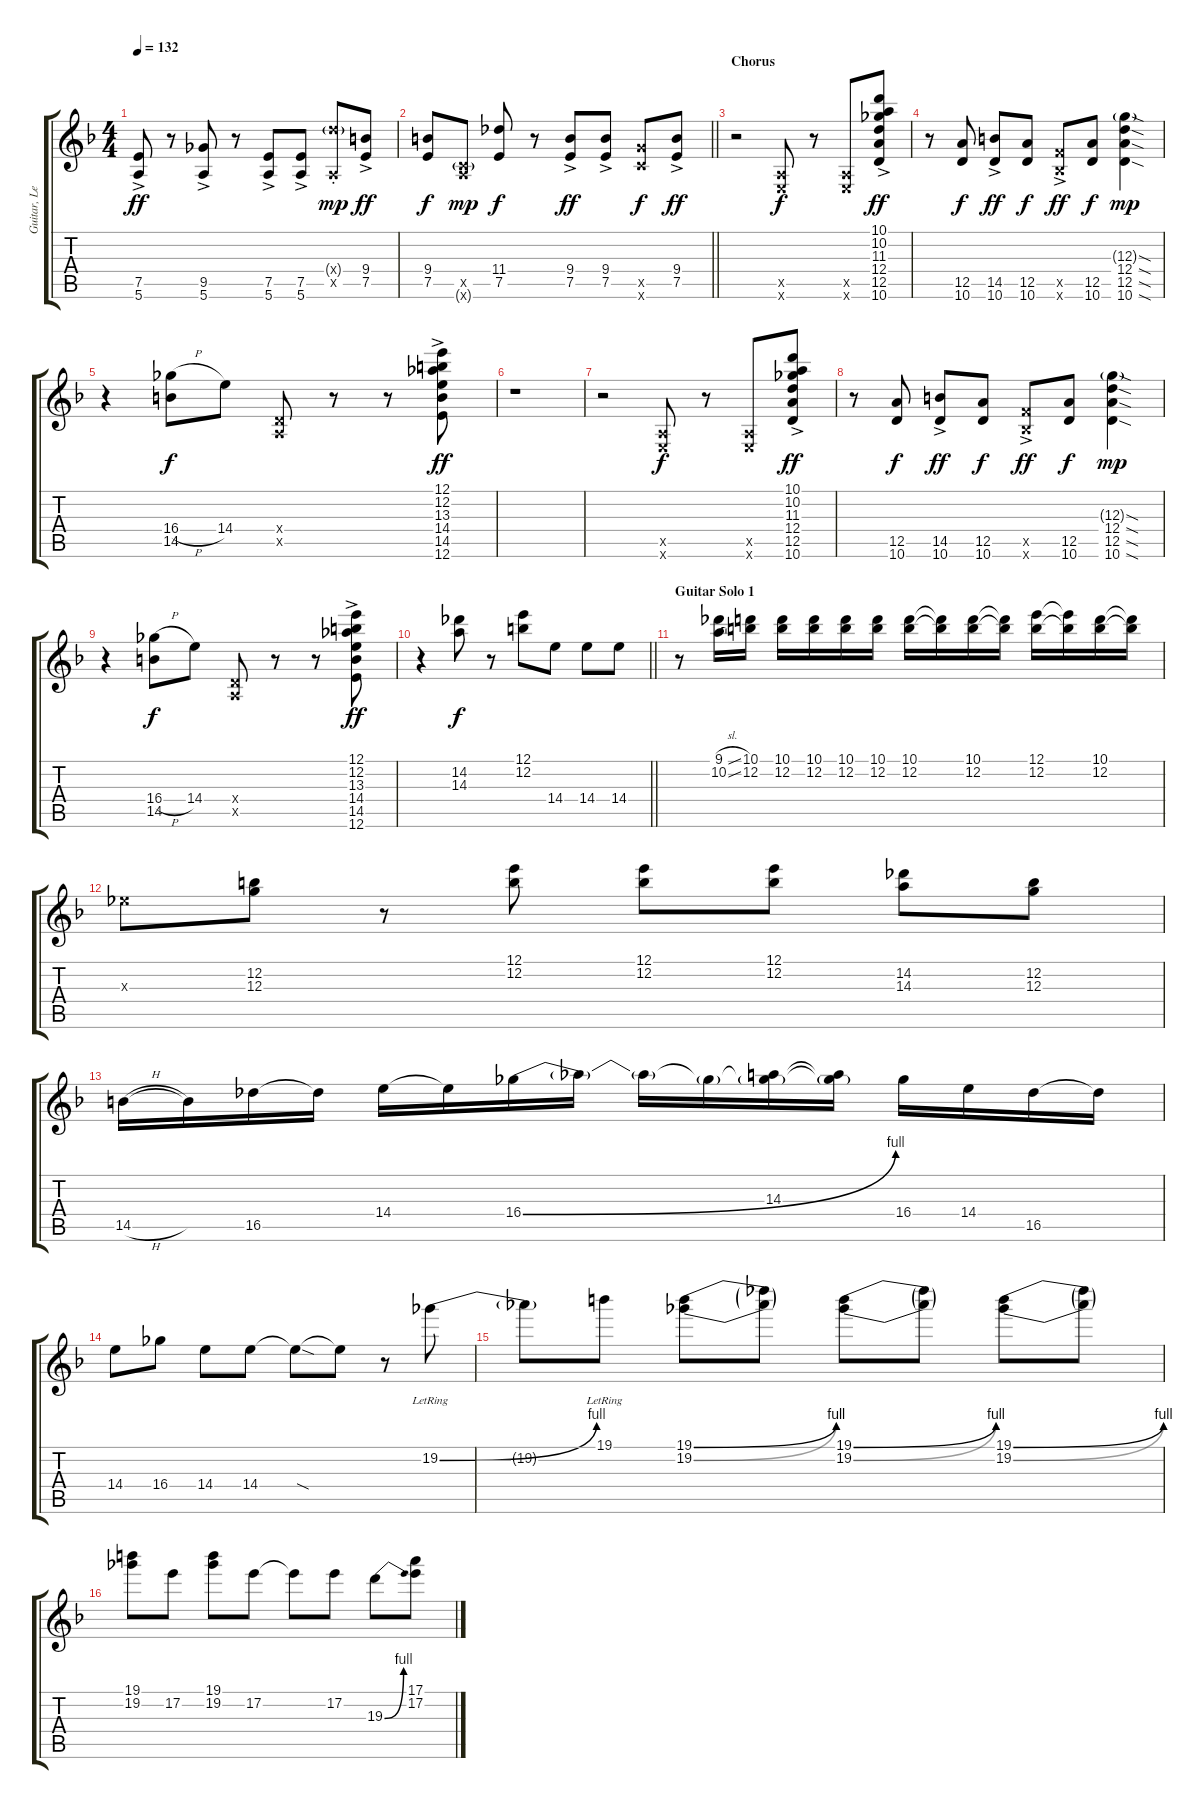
\track ("Guitar, Lead" "Guitar, Le") {instrument distortionguitar}
\staff {score tabs}
\tuning (E4 B3 G3 D3 A2 E2) {hide}
\ts (4 4)
\tempo 132
\clef g2
\ks f
(7.5{ac} 5.6).8{dy ff} r.8 (9.5{ac} 5.6).8 r.8 (7.5{ac} 5.6).8 (7.5{ac} 5.6).8 (12.4{g st x} 0.5{x}).8{dy mp} (9.4 7.5{ac}).8{dy ff} |
\barLineRight lightlight
(9.4 7.5).8{dy f} (0.5{x} 8.6{g x}).8{dy mp} (11.4 7.5).8{dy f} r.8 (9.4 7.5{ac}).8{dy ff} (9.4 7.5{ac}).8 (10.5{x} 8.6{x}).8{dy f} (9.4 7.5{ac}).8{dy ff} |
\section ("" "Chorus")
r.2 (0.5{x} 0.6{x}).8{dy f} r.8 (0.5{x} 0.6{x}).8 (10.1{ac} 10.2{ac} 11.3{ac} 12.4{ac} 12.5{ac} 10.6{ac}).8{dy ff} |
r.8 (12.5 10.6).8{dy f} (14.5{ac} 10.6{ac}).8{dy ff} (12.5 10.6).8{dy f} (8.5{ac x} 6.6{ac x}).8{dy ff} (12.5 10.6).8{dy f} (12.3{sod g} 12.4{sod} 12.5{sod} 10.6{sod}).4{dy mp} |
r.4 (16.4{h} 14.5).8{dy f} 14.4.8 (0.4{x} 0.5{x}).8 r.8 r.8 (12.1{ac} 12.2{ac} 13.3{ac} 14.4{ac} 14.5{ac} 12.6{ac}).8{dy ff} |
r.1 |
r.2 (0.5{x} 0.6{x}).8{dy f} r.8 (0.5{x} 0.6{x}).8 (10.1{ac} 10.2{ac} 11.3{ac} 12.4{ac} 12.5{ac} 10.6{ac}).8{dy ff} |
r.8 (12.5 10.6).8{dy f} (14.5{ac} 10.6{ac}).8{dy ff} (12.5 10.6).8{dy f} (8.5{ac x} 6.6{ac x}).8{dy ff} (12.5 10.6).8{dy f} (12.3{sod g} 12.4{sod} 12.5{sod} 10.6{sod}).4{dy mp} |
r.4 (16.4{h} 14.5).8{dy f} 14.4.8 (0.4{x} 0.5{x}).8 r.8 r.8 (12.1{ac} 12.2{ac} 13.3{ac} 14.4{ac} 14.5{ac} 12.6{ac}).8{dy ff} |
\barLineRight lightlight
r.4 (14.2 14.3).8{dy f} r.8 (12.1 12.2).8 14.4.8 14.4.8 14.4.8 |
\section ("" "Guitar Solo 1")
r.8 (9.1{sl} 10.2{sl}).16 (10.1 12.2).16 (10.1 12.2).16 (10.1 12.2).16 (10.1 12.2).16 (10.1 12.2).16 (10.1 12.2).16 (10.1{t} 12.2{t}).16 (10.1 12.2).16 (10.1{t} 12.2{t}).16 (12.1 12.2).16 (12.1{t} 12.2{t}).16 (10.1 12.2).16 (10.1{t} 12.2{t}).16 |
8.3{x}.8 (12.2 12.3).8 r.8 (12.1 12.2).8 (12.1 12.2).8 (12.1 12.2).8 (14.2 14.3).8 (12.2 12.3).8 |
14.5{h}.16 14.5{t}.16 16.5.16 16.5{t}.16 14.4.16 14.4{t}.16 16.4{be (bend 0 0 60 4)}.16 16.4{t}.16 16.4{t}.16 16.4{t}.16 (14.3 16.4{t}).16 (14.3{t} 16.4{t}).16 16.4.16 14.4.16 16.5.16 16.5{t}.16 |
14.4.8 16.4.8 14.4.8 14.4.8 14.4{sod t}.8 14.4{t}.8 r.8 19.2{be (bend 0 0 60 4) lr}.8 |
19.2{t}.8 19.1{lr}.8 (19.1{be (bend 0 0 60 4)} 19.2{be (bend 0 0 60 4)}).8 (19.1{t} 19.2{t}).8 (19.1{be (bend 0 0 60 4)} 19.2{be (bend 0 0 60 4)}).8 (19.1{t} 19.2{t}).8 (19.1{be (bend 0 0 60 4)} 19.2{be (bend 0 0 60 4)}).8 (19.1{t} 19.2{t}).8 |
(19.1 19.2).8 17.2.8 (19.1 19.2).8 17.2.8 17.2{t}.8 17.2.8 19.3{be (bend 0 0 60 4)}.8 (17.1 17.2).8
